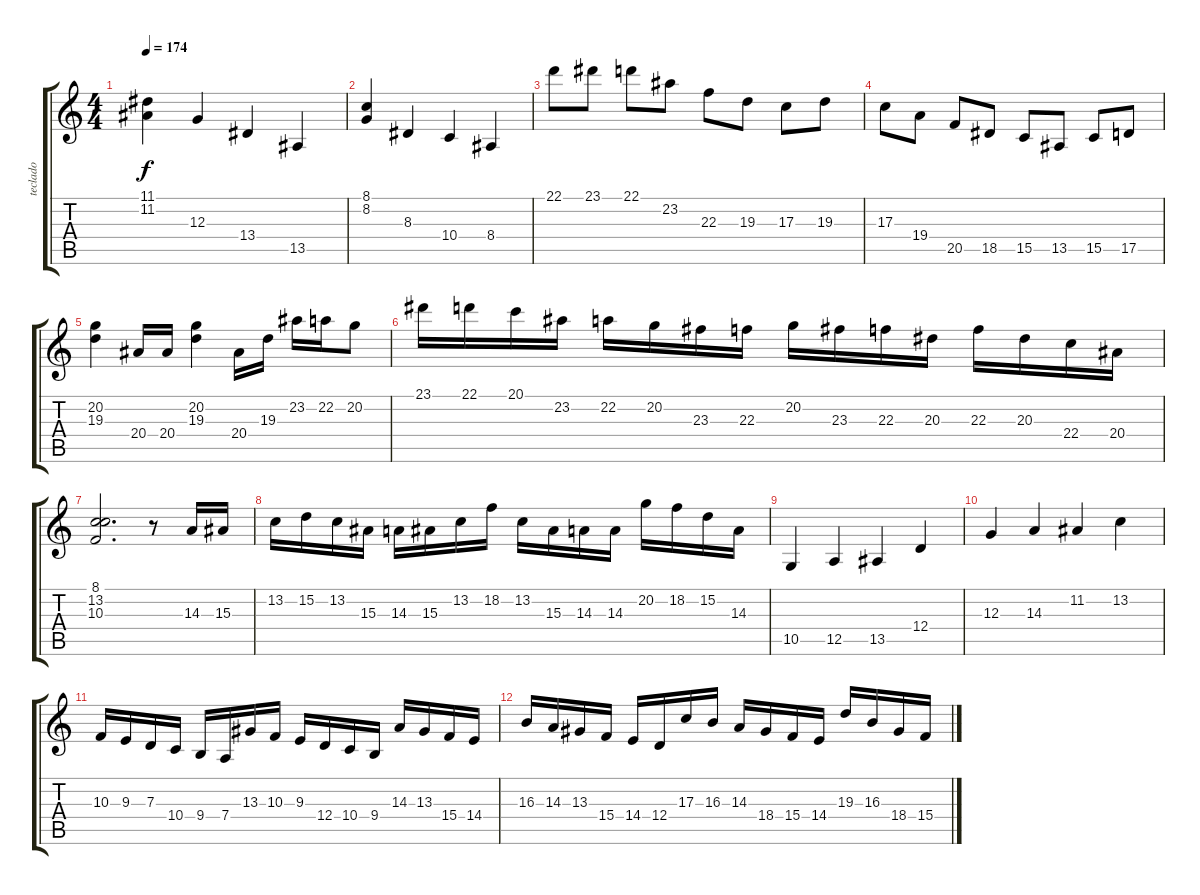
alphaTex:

\track ("teclado" "teclado") {instrument synthstrings1}
\staff {score tabs}
\tuning (E4 B3 G3 D3 A2 E2) {hide}
\ts (4 4)
\tempo 174
\clef g2
\ks c
(11.1 11.2).4{dy f} 12.3.4 13.4.4 13.5.4 |
(8.1 8.2).4 8.3.4 10.4.4 8.4.4 |
22.1.8 23.1.8 22.1.8 23.2.8 22.3.8 19.3.8 17.3.8 19.3.8 |
17.3.8 19.4.8 20.5.8 18.5.8 15.5.8 13.5.8 15.5.8 17.5.8 |
(20.2 19.3).4 20.4.16 20.4.16 (20.2 19.3).4 20.4.16 19.3.16 23.2.16 22.2.16 20.2.8 |
23.1.16 22.1.16 20.1.16 23.2.16 22.2.16 20.2.16 23.3.16 22.3.16 20.2.16 23.3.16 22.3.16 20.3.16 22.3.16 20.3.16 22.4.16 20.4.16 |
(8.1 13.2 10.3).2{d} r.8 14.3.16 15.3.16 |
13.2.16 15.2.16 13.2.16 15.3.16 14.3.16 15.3.16 13.2.16 18.2.16 13.2.16 15.3.16 14.3.16 14.3.16 20.2.16 18.2.16 15.2.16 14.3.16 |
10.5.4 12.5.4 13.5.4 12.4.4 |
12.3.4 14.3.4 11.2.4 13.2.4 |
10.3.16 9.3.16 7.3.16 10.4.16 9.4.16 7.4.16 13.3.16 10.3.16 9.3.16 12.4.16 10.4.16 9.4.16 14.3.16 13.3.16 15.4.16 14.4.16 |
16.3.16 14.3.16 13.3.16 15.4.16 14.4.16 12.4.16 17.3.16 16.3.16 14.3.16 18.4.16 15.4.16 14.4.16 19.3.16 16.3.16 18.4.16 15.4.16
